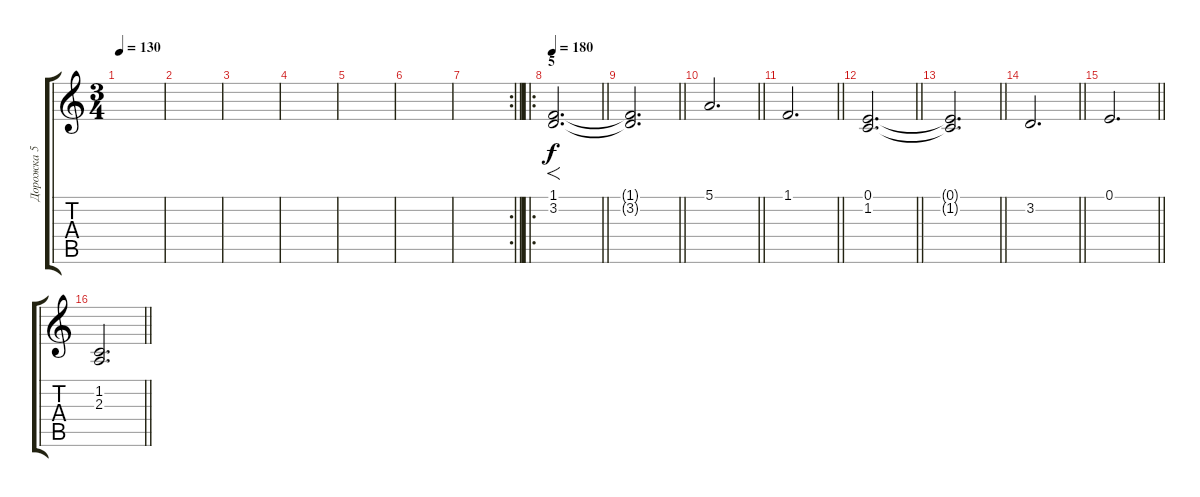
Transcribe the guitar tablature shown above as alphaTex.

\track ("Дорожка 5" "Дорожка 5") {instrument pad7halo}
\staff {score tabs}
\tuning (E4 B3 G3 D3 A2 E2) {hide}
\ts (3 4)
\tempo 130
\clef g2
\ks c
|
|
|
|
|
|
\rc 2
\barLineRight lightlight
|
\ro
\section ("" "5")
\tempo 180
\barLineRight lightlight
(1.1 3.2).2{f d} |
\barLineRight lightlight
(1.1{t} 3.2{t}).2{d} |
\barLineRight lightlight
5.1.2{d} |
\barLineRight lightlight
1.1.2{d} |
\barLineRight lightlight
(0.1 1.2).2{d} |
\barLineRight lightlight
(0.1{t} 1.2{t}).2{d} |
\barLineRight lightlight
3.2.2{d} |
\barLineRight lightlight
0.1.2{d} |
\barLineRight lightlight
(1.2 2.3).2{d}
